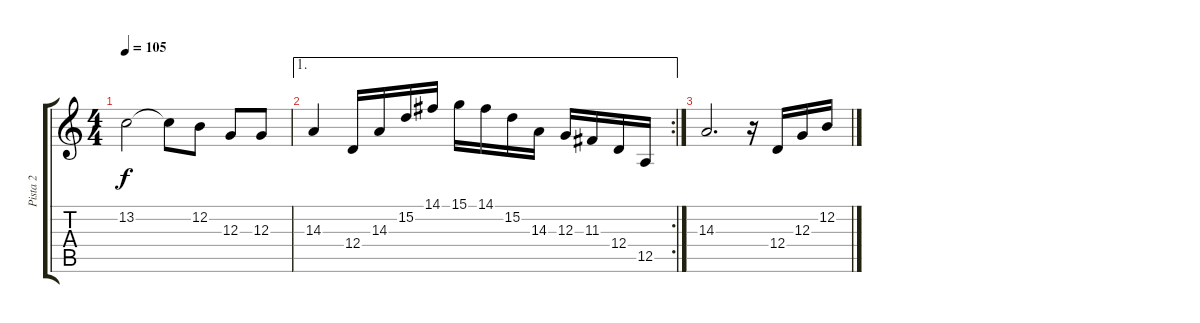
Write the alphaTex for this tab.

\track ("Pista 2" "Pista 2") {instrument brightacousticpiano}
\staff {score tabs}
\tuning (E4 B3 G3 D3 A2 E2) {hide}
\ts (4 4)
\tempo 105
\clef g2
\ks c
13.2.2{dy f} 13.2{t}.8 12.2.8 12.3.8 12.3.8 |
\ae 1
\rc 2
14.3.4 12.4.16 14.3.16 15.2.16 14.1.16 15.1.16 14.1.16 15.2.16 14.3.16 12.3.16 11.3.16 12.4.16 12.5.16 |
14.3.2{d} r.16 12.4.16 12.3.16 12.2.16
